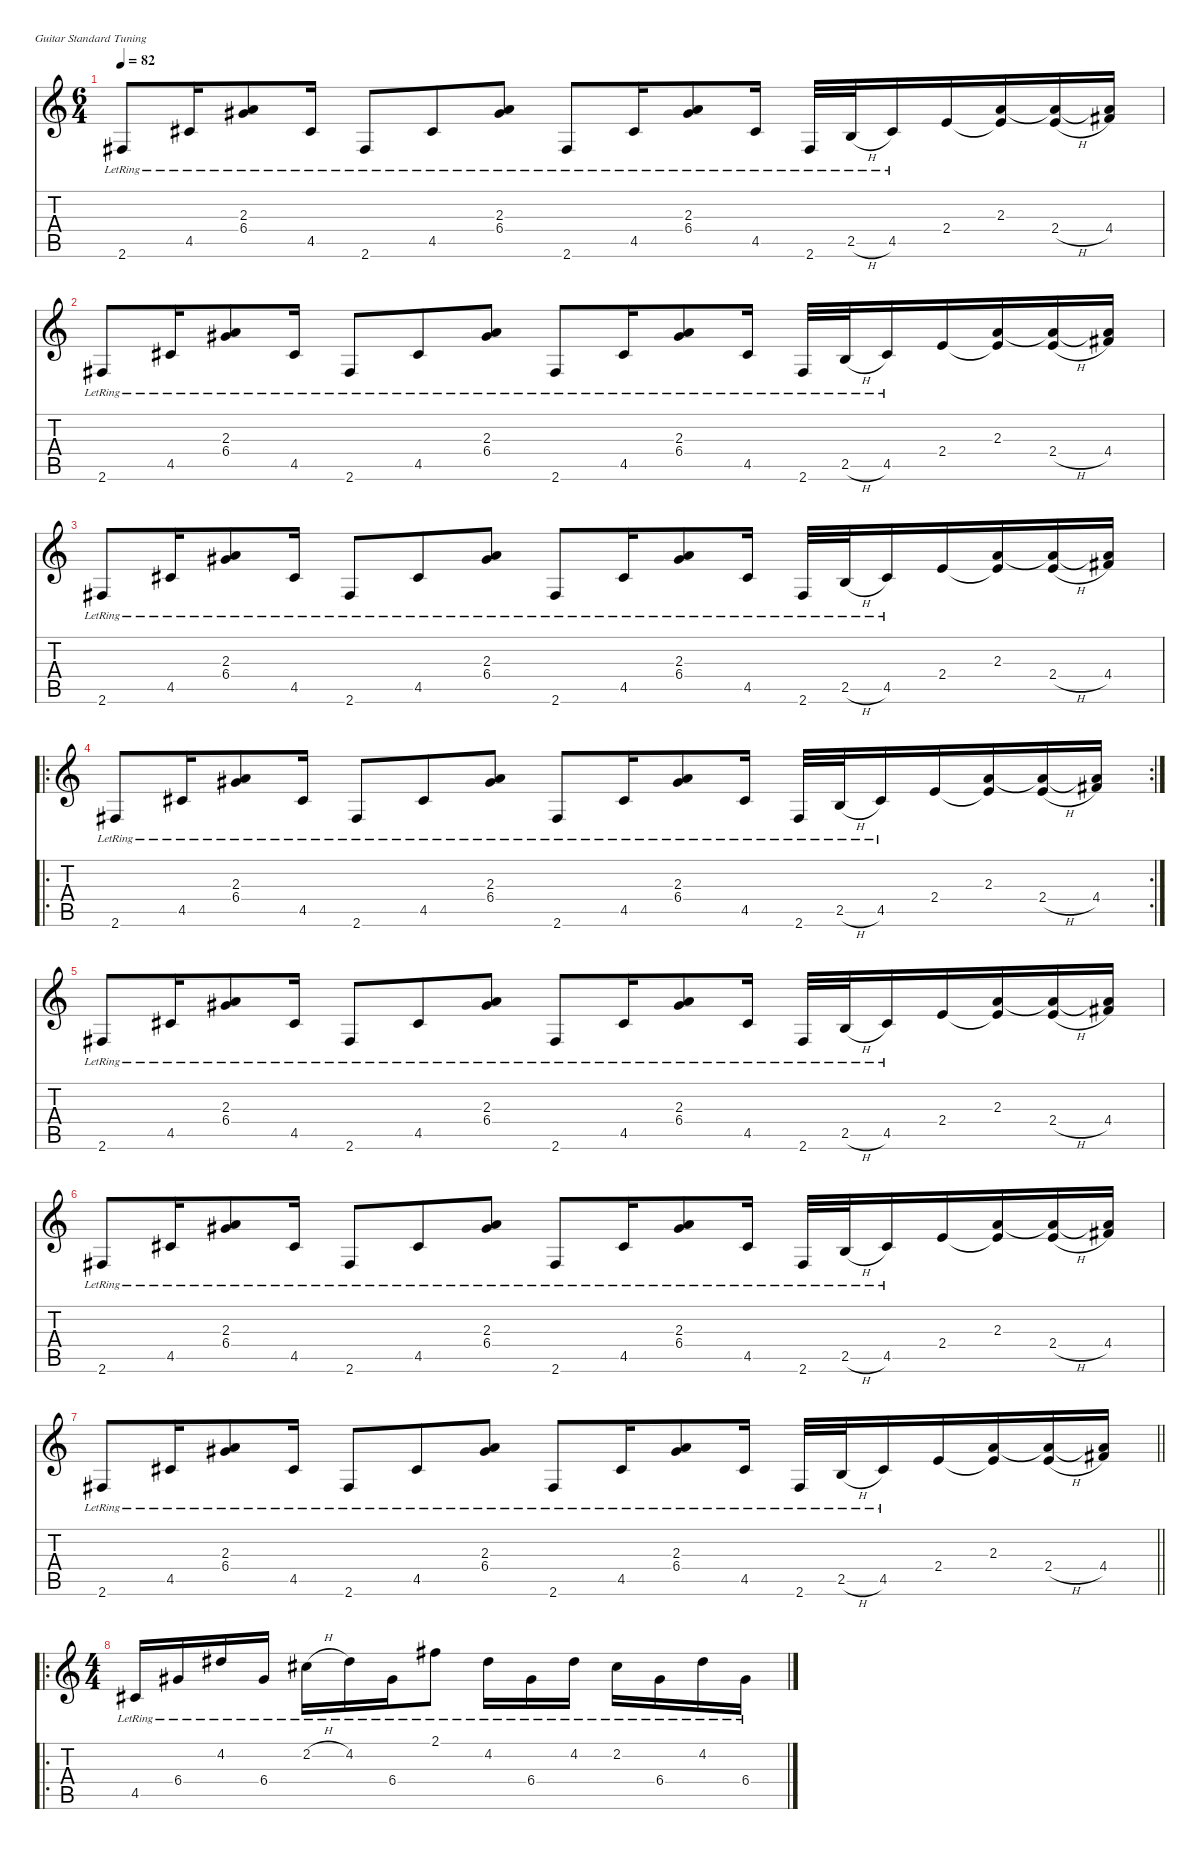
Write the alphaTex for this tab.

\defaultSystemsLayout 4
\hideDynamics
\bracketExtendMode nobrackets
\singleTrackTrackNamePolicy hidden
\multiTrackTrackNamePolicy hidden
\firstSystemTrackNameMode fullname
\firstSystemTrackNameOrientation horizontal
\otherSystemsTrackNameOrientation horizontal
\track ("Guitar 1" "el.guit.") {instrument electricguitarclean}
\staff {score tabs}
\tuning (E4 B3 G3 D3 A2 E2)
\ts (6 4)
\beaming (8 3 3 3 3)
\tempo 82
\clef g2
\ks c
2.6{lr acc #}.8{dy f instrument electricguitarclean beam Up} 4.5{lr acc #}.16{beam Up} (2.3{lr} 6.4{lr acc #}).8{beam Up} 4.5{lr acc #}.16{beam Up} 2.6{lr acc #}.8{beam Up} 4.5{lr acc #}.8{beam Up} (2.3{lr} 6.4{lr acc #}).8{beam Up} 2.6{lr acc #}.8{beam Up} 4.5{lr acc #}.16{beam Up} (2.3{lr} 6.4{lr acc #}).8{beam Up} 4.5{lr acc #}.16{beam Up} 2.6{lr acc #}.32{beam Up} 2.5{h lr}.32{beam Up} 4.5{lr acc #}.16{beam Up} 2.4.16{beam Up} (2.3 2.4{t}).16{beam Up} (2.4{h} 2.3{t}).16{beam Up} (2.3{t} 4.4{acc #}).16{beam Up} |
2.6{lr acc #}.8{beam Up} 4.5{lr acc #}.16{beam Up} (2.3{lr} 6.4{lr acc #}).8{beam Up} 4.5{lr acc #}.16{beam Up} 2.6{lr acc #}.8{beam Up} 4.5{lr acc #}.8{beam Up} (2.3{lr} 6.4{lr acc #}).8{beam Up} 2.6{lr acc #}.8{beam Up} 4.5{lr acc #}.16{beam Up} (2.3{lr} 6.4{lr acc #}).8{beam Up} 4.5{lr acc #}.16{beam Up} 2.6{lr acc #}.32{beam Up} 2.5{h lr}.32{beam Up} 4.5{lr acc #}.16{beam Up} 2.4.16{beam Up} (2.3 2.4{t}).16{beam Up} (2.4{h} 2.3{t}).16{beam Up} (2.3{t} 4.4{acc #}).16{beam Up} |
2.6{lr acc #}.8{beam Up} 4.5{lr acc #}.16{beam Up} (2.3{lr} 6.4{lr acc #}).8{beam Up} 4.5{lr acc #}.16{beam Up} 2.6{lr acc #}.8{beam Up} 4.5{lr acc #}.8{beam Up} (2.3{lr} 6.4{lr acc #}).8{beam Up} 2.6{lr acc #}.8{beam Up} 4.5{lr acc #}.16{beam Up} (2.3{lr} 6.4{lr acc #}).8{beam Up} 4.5{lr acc #}.16{beam Up} 2.6{lr acc #}.32{beam Up} 2.5{h lr}.32{beam Up} 4.5{lr acc #}.16{beam Up} 2.4.16{beam Up} (2.3 2.4{t}).16{beam Up} (2.4{h} 2.3{t}).16{beam Up} (2.3{t} 4.4{acc #}).16{beam Up} |
\ro
\rc 2
2.6{lr acc #}.8{beam Up} 4.5{lr acc #}.16{beam Up} (2.3{lr} 6.4{lr acc #}).8{beam Up} 4.5{lr acc #}.16{beam Up} 2.6{lr acc #}.8{beam Up} 4.5{lr acc #}.8{beam Up} (2.3{lr} 6.4{lr acc #}).8{beam Up} 2.6{lr acc #}.8{beam Up} 4.5{lr acc #}.16{beam Up} (2.3{lr} 6.4{lr acc #}).8{beam Up} 4.5{lr acc #}.16{beam Up} 2.6{lr acc #}.32{beam Up} 2.5{h lr}.32{beam Up} 4.5{lr acc #}.16{beam Up} 2.4.16{beam Up} (2.3 2.4{t}).16{beam Up} (2.4{h} 2.3{t}).16{beam Up} (2.3{t} 4.4{acc #}).16{beam Up} |
2.6{lr acc #}.8{beam Up} 4.5{lr acc #}.16{beam Up} (2.3{lr} 6.4{lr acc #}).8{beam Up} 4.5{lr acc #}.16{beam Up} 2.6{lr acc #}.8{beam Up} 4.5{lr acc #}.8{beam Up} (2.3{lr} 6.4{lr acc #}).8{beam Up} 2.6{lr acc #}.8{beam Up} 4.5{lr acc #}.16{beam Up} (2.3{lr} 6.4{lr acc #}).8{beam Up} 4.5{lr acc #}.16{beam Up} 2.6{lr acc #}.32{beam Up} 2.5{h lr}.32{beam Up} 4.5{lr acc #}.16{beam Up} 2.4.16{beam Up} (2.3 2.4{t}).16{beam Up} (2.4{h} 2.3{t}).16{beam Up} (2.3{t} 4.4{acc #}).16{beam Up} |
2.6{lr acc #}.8{beam Up} 4.5{lr acc #}.16{beam Up} (2.3{lr} 6.4{lr acc #}).8{beam Up} 4.5{lr acc #}.16{beam Up} 2.6{lr acc #}.8{beam Up} 4.5{lr acc #}.8{beam Up} (2.3{lr} 6.4{lr acc #}).8{beam Up} 2.6{lr acc #}.8{beam Up} 4.5{lr acc #}.16{beam Up} (2.3{lr} 6.4{lr acc #}).8{beam Up} 4.5{lr acc #}.16{beam Up} 2.6{lr acc #}.32{beam Up} 2.5{h lr}.32{beam Up} 4.5{lr acc #}.16{beam Up} 2.4.16{beam Up} (2.3 2.4{t}).16{beam Up} (2.4{h} 2.3{t}).16{beam Up} (2.3{t} 4.4{acc #}).16{beam Up} |
\barLineRight lightlight
2.6{lr acc #}.8{beam Up} 4.5{lr acc #}.16{beam Up} (2.3{lr} 6.4{lr acc #}).8{beam Up} 4.5{lr acc #}.16{beam Up} 2.6{lr acc #}.8{beam Up} 4.5{lr acc #}.8{beam Up} (2.3{lr} 6.4{lr acc #}).8{beam Up} 2.6{lr acc #}.8{beam Up} 4.5{lr acc #}.16{beam Up} (2.3{lr} 6.4{lr acc #}).8{beam Up} 4.5{lr acc #}.16{beam Up} 2.6{lr acc #}.32{beam Up} 2.5{h lr}.32{beam Up} 4.5{lr acc #}.16{beam Up} 2.4.16{beam Up} (2.3 2.4{t}).16{beam Up} (2.4{h} 2.3{t}).16{beam Up} (2.3{t} 4.4{acc #}).16{beam Up} |
\ro
\ts (4 4)
\beaming (8 2 2 2 2)
4.5{lr acc #}.16{beam Up} 6.4{lr acc #}.16{beam Up} 4.2{lr acc #}.16{beam Up} 6.4{lr acc #}.16{beam Up} 2.2{h lr acc #}.16{beam Down} 4.2{lr acc #}.16{beam Down} 6.4{lr acc #}.16{beam Down} 2.1{lr acc #}.8{beam Down} 4.2{lr acc #}.16{beam Down} 6.4{lr acc #}.16{beam Down} 4.2{lr acc #}.16{beam Down} 2.2{lr acc #}.16{beam Down} 6.4{lr acc #}.16{beam Down} 4.2{lr acc #}.16{beam Down} 6.4{lr acc #}.16{beam Down}
